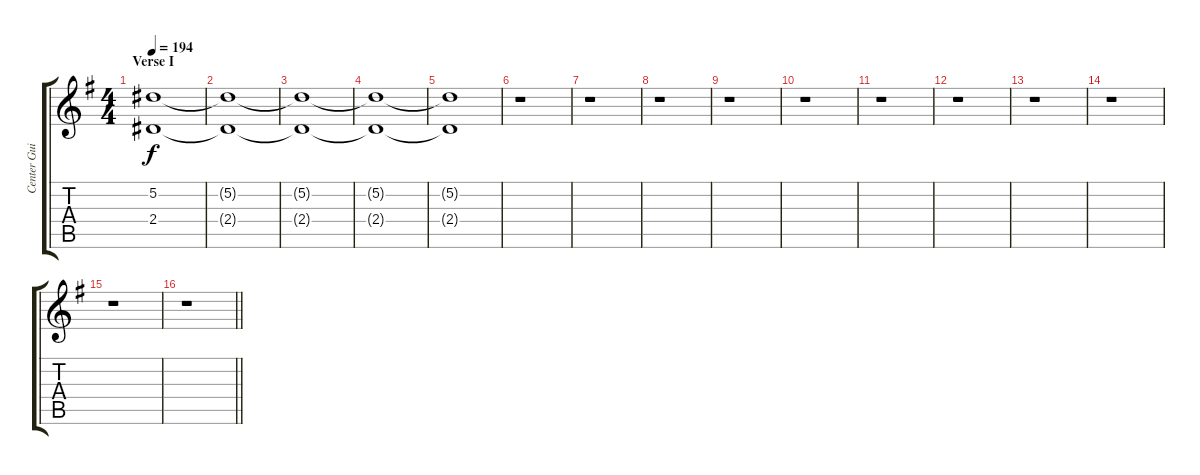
\track ("Center Guitar I" "Center Gui") {instrument overdrivenguitar}
\staff {score tabs}
\tuning (Eb4 Bb3 Gb3 Db3 Ab2 Eb2) {hide}
\ts (4 4)
\section ("" "Verse I")
\tempo 194
\clef g2
\ks g
(5.2 2.4).1{dy f} |
(5.2{t} 2.4{t}).1 |
(5.2{t} 2.4{t}).1 |
(5.2{t} 2.4{t}).1 |
(5.2{t} 2.4{t}).1{volume 0} |
r.1 |
r.1 |
r.1 |
r.1 |
r.1 |
r.1 |
r.1 |
r.1 |
r.1 |
r.1 |
\barLineRight lightlight
r.1
